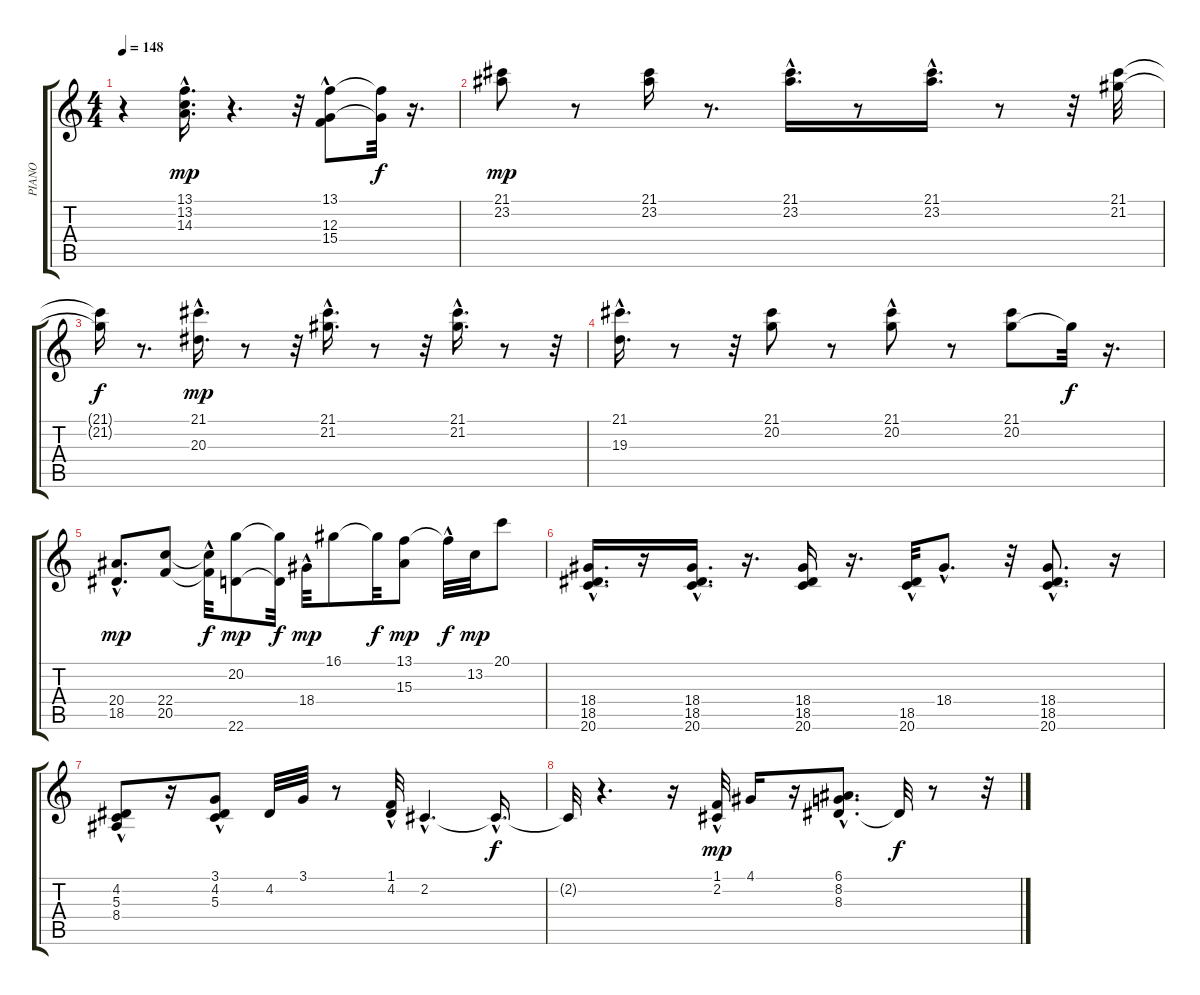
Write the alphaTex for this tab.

\track ("PIANO" "PIANO") {instrument brightacousticpiano}
\staff {score tabs}
\tuning (E4 B3 G3 D3 A2 E2) {hide}
\ts (4 4)
\tempo 148
\clef g2
\ks c
r.4{dy mp} (13.1 13.2{hac} 14.3).16{d} r.4{d} r.32 (13.1 12.3 15.4{hac}).8 (13.1{t} 12.3{t}).32{dy f} r.16{d} |
(21.1 23.2).8{dy mp} r.8 (21.1 23.2).16 r.8{d} (21.1{hac} 23.2{hac}).16{d} r.8 (21.1{hac} 23.2{hac}).16{d} r.8 r.32 (21.1 21.2).32 |
(21.1{t} 21.2{t}).16{dy f} r.8{d} (21.1{hac} 20.3).16{d dy mp} r.8 r.32 (21.1{hac} 21.2).16{d} r.8 r.32 (21.1{hac} 21.2{hac}).16{d} r.8 r.32 |
(21.1{hac} 19.3{hac}).16{d} r.8 r.32 (21.1 20.2).8 r.8 (21.1{hac} 20.2).8 r.8 (21.1 20.2).8 20.2{t}.32{dy f} r.16{d} |
(20.4{hac} 18.5{hac}).8{d dy mp} (22.4 20.5).8 (22.4{t} 20.5{hac t}).32{dy f} (20.2 22.6).8{dy mp} (20.2{t} 22.6{t}).32{dy f} 18.4{hac}.32{dy mp} 16.1.8 16.1{t}.32{dy f} (13.1 15.3).8{dy mp} 13.1{hac t}.32{dy f} 13.2.32{dy mp} 20.1.8 |
(18.4{hac} 18.5{hac} 20.6{hac}).16{d} r.16 (18.4{hac} 18.5{hac} 20.6{hac}).16{d} r.16{d} (18.4 18.5 20.6).16 r.16{d} (18.5{hac} 20.6{hac}).32 18.4{hac}.8{d} r.32 (18.4{hac} 18.5{hac} 20.6{hac}).8{d} r.16 |
(4.2 5.3 8.4{hac}).8 r.16 (3.1{hac} 4.2{hac} 5.3{hac}).8 4.2.32 3.1.32 r.8 (1.1{hac} 4.2{hac}).32 2.2{hac}.4{d} 2.2{hac t}.16{d dy f} |
2.2{t}.32 r.4{d} r.16 (1.1 2.2{hac}).32{dy mp} 4.1.16 r.16 (6.1{hac} 8.2{hac} 8.3{hac}).8{d} 8.3{t}.32{dy f} r.8 r.32
